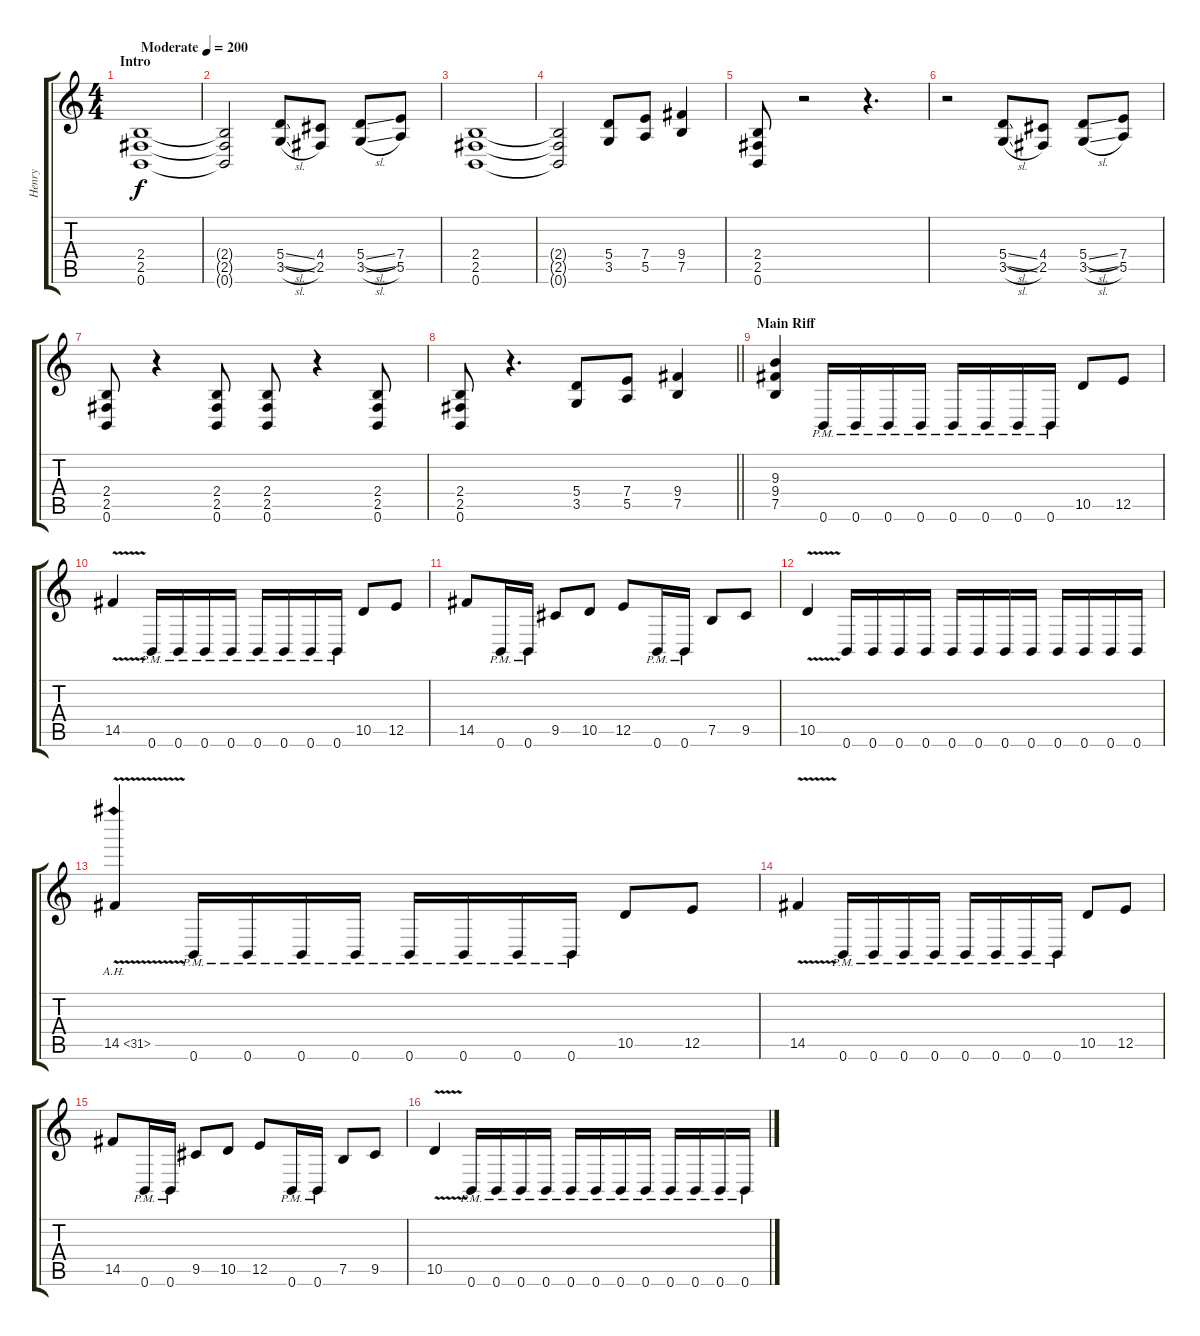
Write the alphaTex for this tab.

\track ("Henry" "Henry") {instrument distortionguitar}
\staff {score tabs}
\tuning (B3 Gb3 D3 A2 E2 B1) {hide}
\ts (4 4)
\section ("" "Intro")
\tempo (200 "Moderate")
\clef g2
\ks c
(2.4 2.5 0.6).1{dy f instrument distortionguitar} |
(2.4{t} 2.5{t} 0.6{t}).2 (5.4{sl} 3.5{sl}).8 (4.4 2.5).8 (5.4{sl} 3.5{sl}).8 (7.4 5.5).8 |
(2.4 2.5 0.6).1 |
(2.4{t} 2.5{t} 0.6{t}).2 (5.4 3.5).8 (7.4 5.5).8 (9.4 7.5).4 |
(2.4 2.5 0.6).8 r.2 r.4{d} |
r.2 (5.4{sl} 3.5{sl}).8 (4.4 2.5).8 (5.4{sl} 3.5{sl}).8 (7.4 5.5).8 |
(2.4 2.5 0.6).8 r.4 (2.4 2.5 0.6).8 (2.4 2.5 0.6).8 r.4 (2.4 2.5 0.6).8 |
\barLineRight lightlight
(2.4 2.5 0.6).8 r.4{d} (5.4 3.5).8 (7.4 5.5).8 (9.4 7.5).4 |
\section ("" "Main Riff")
(9.3 9.4 7.5).4 0.6{pm}.16 0.6{pm}.16 0.6{pm}.16 0.6{pm}.16 0.6{pm}.16 0.6{pm}.16 0.6{pm}.16 0.6{pm}.16 10.5.8 12.5.8 |
14.5{v}.4 0.6{pm}.16 0.6{pm}.16 0.6{pm}.16 0.6{pm}.16 0.6{pm}.16 0.6{pm}.16 0.6{pm}.16 0.6{pm}.16 10.5.8 12.5.8 |
14.5.8 0.6{pm}.16 0.6{pm}.16 9.5.8 10.5.8 12.5.8 0.6{pm}.16 0.6{pm}.16 7.5.8 9.5.8 |
10.5{v}.4 0.6.16 0.6.16 0.6.16 0.6.16 0.6.16 0.6.16 0.6.16 0.6.16 0.6.16 0.6.16 0.6.16 0.6.16 |
14.5{ah 17 v}.4 0.6{pm}.16 0.6{pm}.16 0.6{pm}.16 0.6{pm}.16 0.6{pm}.16 0.6{pm}.16 0.6{pm}.16 0.6{pm}.16 10.5.8 12.5.8 |
14.5{v}.4 0.6{pm}.16 0.6{pm}.16 0.6{pm}.16 0.6{pm}.16 0.6{pm}.16 0.6{pm}.16 0.6{pm}.16 0.6{pm}.16 10.5.8 12.5.8 |
14.5.8 0.6{pm}.16 0.6{pm}.16 9.5.8 10.5.8 12.5.8 0.6{pm}.16 0.6{pm}.16 7.5.8 9.5.8 |
10.5{v}.4 0.6{pm}.16 0.6{pm}.16 0.6{pm}.16 0.6{pm}.16 0.6{pm}.16 0.6{pm}.16 0.6{pm}.16 0.6{pm}.16 0.6{pm}.16 0.6{pm}.16 0.6{pm}.16 0.6{pm}.16
